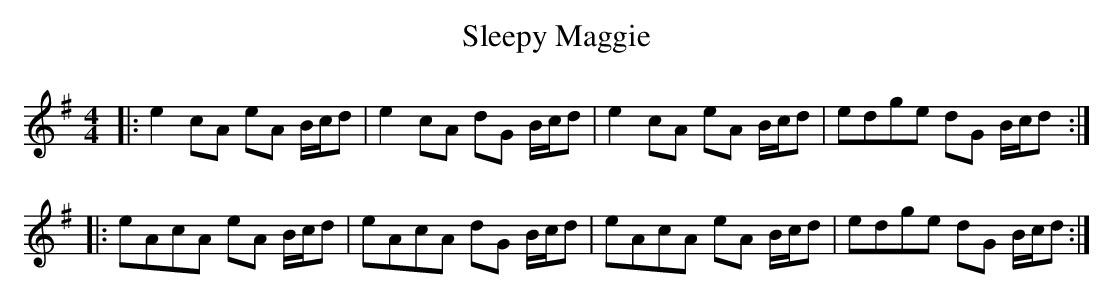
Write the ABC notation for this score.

X:1
T: Sleepy Maggie
M: 4/4
L: 1/8
K: Ador
|:e2 cA eA B/c/d|e2 cA dG B/c/d|e2 cA eA B/c/d|edge dG B/c/d:|
|:eAcA eA B/c/d|eAcA dG B/c/d|eAcA eA B/c/d|edge dG B/c/d:|
